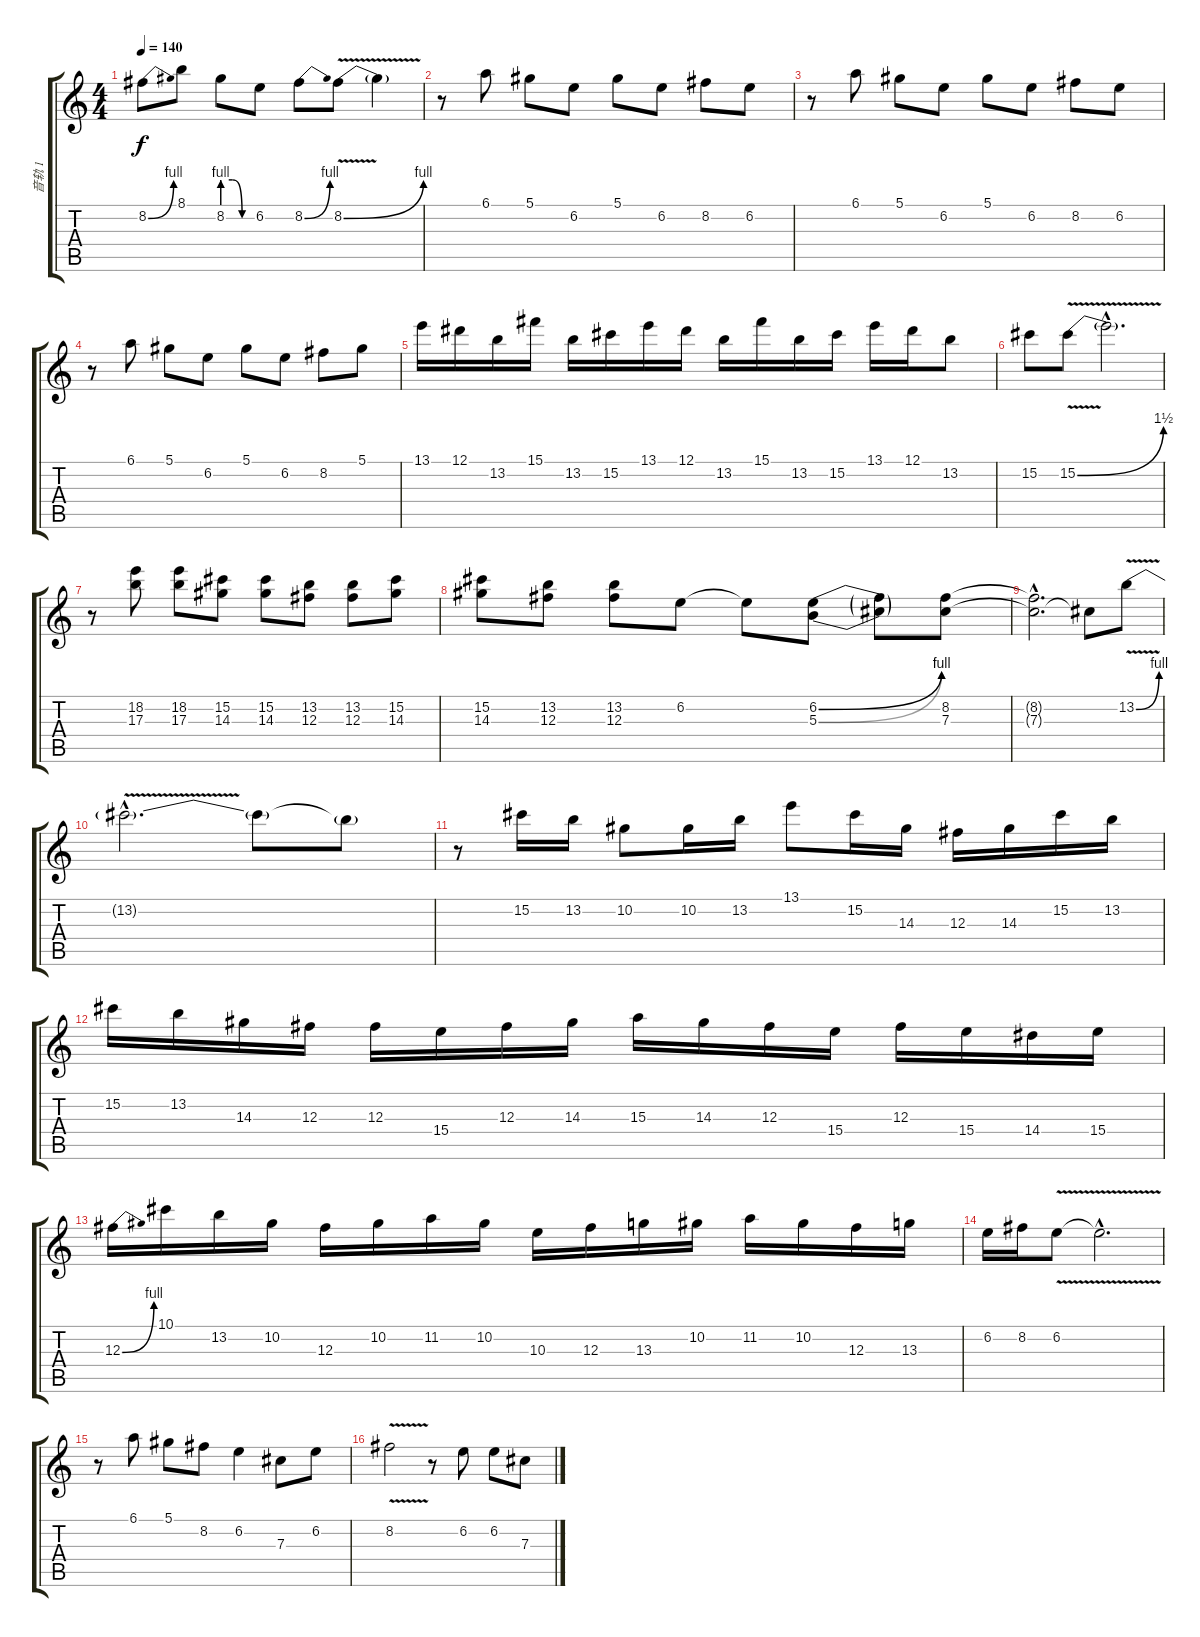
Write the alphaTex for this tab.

\track ("音轨 1" "音轨 1") {instrument distortionguitar}
\staff {score tabs}
\tuning (Eb4 Bb3 Gb3 Db3 Ab2 Eb2) {hide}
\ts (4 4)
\tempo 140
\clef g2
\ks c
8.2{be (bend 0 0 60 4)}.8{dy f} 8.1.8 8.2{be (custom 0 4 20 4 40 0 60 0)}.8 6.2.8 8.2{be (bend 0 0 60 4)}.8 8.2{be (bend 0 0 60 4) v}.8 8.2{t}.4 |
r.8 6.1.8 5.1.8 6.2.8 5.1.8 6.2.8 8.2.8 6.2.8 |
r.8 6.1.8 5.1.8 6.2.8 5.1.8 6.2.8 8.2.8 6.2.8 |
r.8 6.1.8 5.1.8 6.2.8 5.1.8 6.2.8 8.2.8 5.1.8 |
13.1.16 12.1.16 13.2.16 15.1.16 13.2.16 15.2.16 13.1.16 12.1.16 13.2.16 15.1.16 13.2.16 15.2.16 13.1.16 12.1.16 13.2.8 |
15.2.8 15.2{be (bend 0 0 60 6) v}.8 15.2{hac t}.2{d} |
r.8 (18.2 17.3).8 (18.2 17.3).8 (15.2 14.3).8 (15.2 14.3).8 (13.2 12.3).8 (13.2 12.3).8 (15.2 14.3).8 |
(15.2 14.3).8 (13.2 12.3).8 (13.2 12.3).8 6.2.8 6.2{t}.8 (6.2{be (bend 0 0 60 4)} 5.3{be (bend 0 0 60 4)}).8 (6.2{t} 5.3{t}).8 (8.2 7.3).8 |
(8.2{hac t} 7.3{hac t}).2{d} 7.3{t}.8 13.2{be (bend 0 0 60 4) v}.8 |
13.2{hac t}.2{d} 13.2{t}.8 13.2{t}.8 |
r.8 15.2.16 13.2.16 10.2.8 10.2.16 13.2.16 13.1.8 15.2.16 14.3.16 12.3.16 14.3.16 15.2.16 13.2.16 |
15.2.16 13.2.16 14.3.16 12.3.16 12.3.16 15.4.16 12.3.16 14.3.16 15.3.16 14.3.16 12.3.16 15.4.16 12.3.16 15.4.16 14.4.16 15.4.16 |
12.3{be (bend 0 0 60 4)}.16 10.1.16 13.2.16 10.2.16 12.3.16 10.2.16 11.2.16 10.2.16 10.3.16 12.3.16 13.3.16 10.2.16 11.2.16 10.2.16 12.3.16 13.3.16 |
6.2.16 8.2.16 6.2{v}.8 6.2{hac t}.2{d} |
r.8 6.1.8 5.1.8 8.2.8 6.2.4 7.3.8 6.2.8 |
8.2{v}.2 r.8 6.2.8 6.2.8 7.3.8
